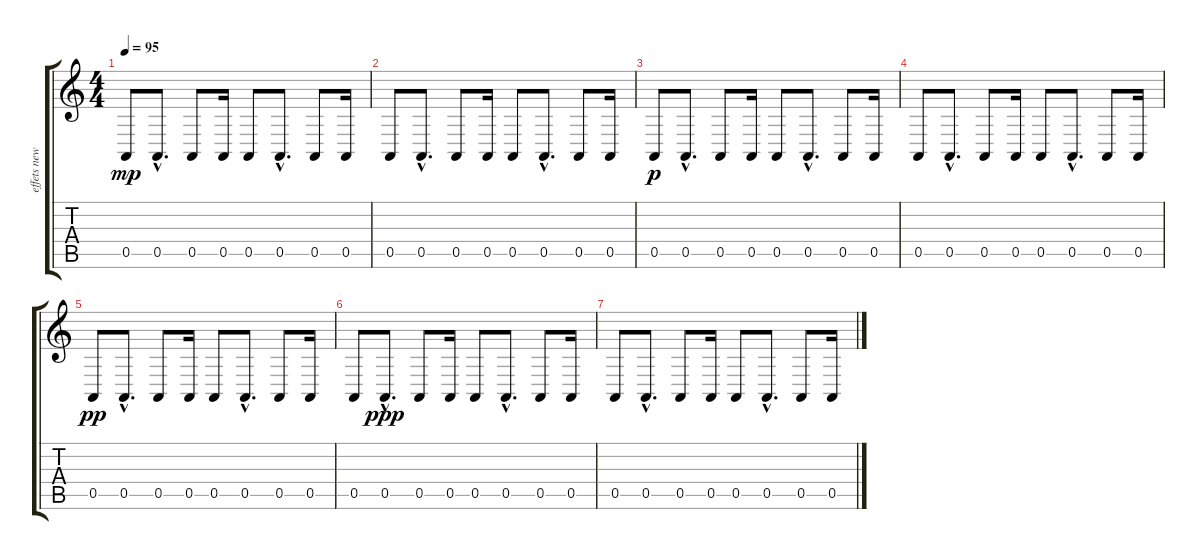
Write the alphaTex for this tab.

\track ("effets new age" "effets new") {instrument pad1newage}
\staff {score tabs}
\tuning (E4 B3 G3 D3 A2 E2) {hide}
\ts (4 4)
\tempo 95
\clef g2
\ks c
0.5.8{dy mp} 0.5{hac}.8{d} 0.5.8 0.5.16 0.5.8 0.5{hac}.8{d} 0.5.8 0.5.16 |
0.5.8 0.5{hac}.8{d} 0.5.8 0.5.16 0.5.8 0.5{hac}.8{d} 0.5.8 0.5.16 |
0.5.8{dy p} 0.5{hac}.8{d} 0.5.8 0.5.16 0.5.8 0.5{hac}.8{d} 0.5.8 0.5.16 |
0.5.8 0.5{hac}.8{d} 0.5.8 0.5.16 0.5.8 0.5{hac}.8{d} 0.5.8 0.5.16 |
0.5.8{dy pp} 0.5{hac}.8{d} 0.5.8 0.5.16 0.5.8 0.5{hac}.8{d} 0.5.8 0.5.16 |
0.5.8 0.5{hac}.8{d dy ppp} 0.5.8 0.5.16 0.5.8 0.5{hac}.8{d} 0.5.8 0.5.16 |
0.5.8 0.5{hac}.8{d} 0.5.8 0.5.16 0.5.8 0.5{hac}.8{d} 0.5.8 0.5.16
